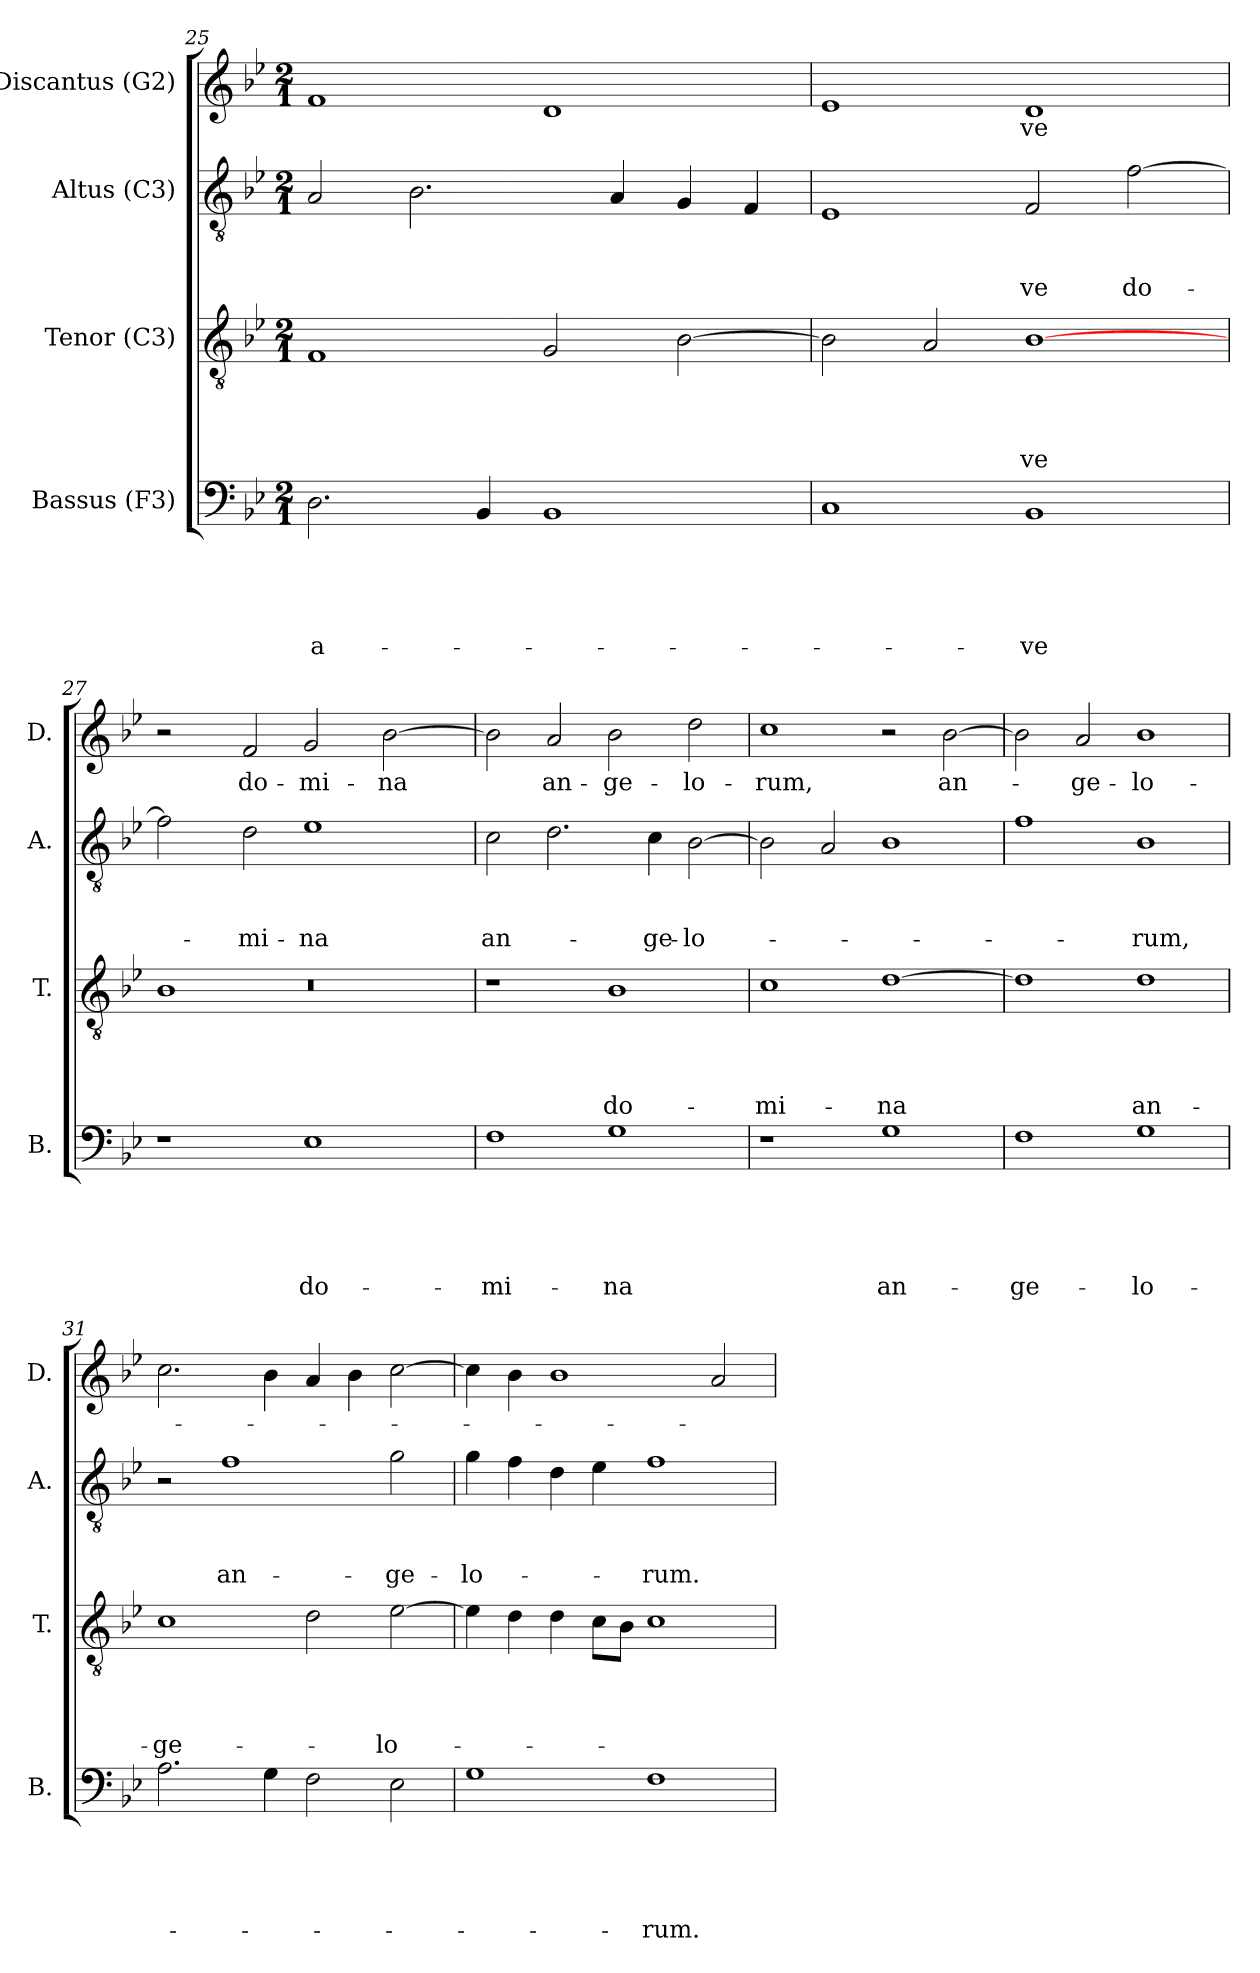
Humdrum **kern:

**kern	**text	**text	**text	**text	**text	**kern	**text	**text	**text	**text	**kern	**text	**text	**text	**kern	**text
*part4	*part4	*part4	*part4	*part4	*part4	*part3	*part3	*part3	*part3	*part3	*part2	*part2	*part2	*part2	*part1	*part1
*staff4	*staff4	*staff4	*staff4	*staff4	*staff4	*staff3	*staff3	*staff3	*staff3	*staff3	*staff2	*staff2	*staff2	*staff2	*staff1	*staff1
*I"Bassus (F3)	*	*	*	*	*	*I"Tenor (C3)	*	*	*	*	*I"Altus (C3)	*	*	*	*I"Discantus (G2)	*
*I'B.	*	*	*	*	*	*I'T.	*	*	*	*	*I'A.	*	*	*	*I'D.	*
*clefF4	*	*	*	*	*	*clefGv2	*	*	*	*	*clefGv2	*	*	*	*clefG2	*
*k[b-e-]	*	*	*	*	*	*k[b-e-]	*	*	*	*	*k[b-e-]	*	*	*	*k[b-e-]	*
*B-:	*	*	*	*	*	*B-:	*	*	*	*	*B-:	*	*	*	*B-:	*
*M2/1	*	*	*	*	*	*M2/1	*	*	*	*	*M2/1	*	*	*	*M2/1	*
=25	=25	=25	=25	=25	=25	=25	=25	=25	=25	=25	=25	=25	=25	=25	=25	=25
!	!	!	!	!	!LO:LY:b	!	!	!	!	!	!	!	!	!	!	!
2.D\	.	.	.	.	a-	1F	.	.	.	.	2A/	.	.	.	1f	.
.	.	.	.	.	.	.	.	.	.	.	2.B-\	.	.	.	.	.
4BB-/	.	.	.	.	.	.	.	.	.	.	.	.	.	.	.	.
1BB-	.	.	.	.	.	2G/	.	.	.	.	.	.	.	.	1d	.
.	.	.	.	.	.	.	.	.	.	.	4A/	.	.	.	.	.
.	.	.	.	.	.	[>2B-\	.	.	.	.	4G/	.	.	.	.	.
.	.	.	.	.	.	.	.	.	.	.	4F/	.	.	.	.	.
=26	=26	=26	=26	=26	=26	=26	=26	=26	=26	=26	=26	=26	=26	=26	=26	=26
1C	.	.	.	.	.	2B-\]	.	.	.	.	1E-	.	.	.	1e-	.
.	.	.	.	.	.	2A/	.	.	.	.	.	.	.	.	.	.
!	!	!	!	!	!LO:LY:b	!	!	!	!	!LO:LY:b	!	!	!	!LO:LY:b	!	!LO:LY:b
1BB-	.	.	.	.	-ve	[<1B-	.	.	.	-ve	2F/	.	.	-ve	1d	-ve
!	!	!	!	!	!	!	!	!	!	!	!	!	!	!LO:LY:b	!	!
.	.	.	.	.	.	.	.	.	.	.	[<2f\	.	.	do-	.	.
!!LO:LB:g=z
=27	=27	=27	=27	=27	=27	=27	=27	=27	=27	=27	=27	=27	=27	=27	=27	=27
*	*	*	*	*	*	*^	*	*	*	*	*	*	*	*	*	*
*	*	*	*	*	*	*	*^	*	*	*	*	*	*	*	*	*	*
!	!	!	!	!	!	!	!	!LO:N:vis=1	!	!	!	!	!	!	!	!	!	!
1r	.	.	.	.	.	8ryy	1B-	0r	.	.	.	.	2f\]	.	.	.	2r	.
.	.	.	.	.	.	32ryy	.	.	.	.	.	.	.	.	.	.	.	.
.	.	.	.	.	.	1ryy	.	.	.	.	.	.	.	.	.	.	.	.
!	!	!	!	!	!	!	!	!	!	!	!	!	!	!	!	!LO:LY:b	!	!LO:LY:b
.	.	.	.	.	.	.	.	.	.	.	.	.	2d\	.	.	-mi-	2f/	do-
!	!	!	!	!	!LO:LY:b	!	!	!	!	!	!	!	!	!	!	!LO:LY:b	!	!LO:LY:b
1E-	.	.	.	.	do-	.	1ryy	.	.	.	.	.	1e-	.	.	-na	2g/	-mi-
.	.	.	.	.	.	2ryy	.	.	.	.	.	.	.	.	.	.	.	.
!	!	!	!	!	!	!	!	!	!	!	!	!	!	!	!	!	!	!LO:LY:b
.	.	.	.	.	.	.	.	.	.	.	.	.	.	.	.	.	[>2b-\	-na
.	.	.	.	.	.	4ryy	.	.	.	.	.	.	.	.	.	.	.	.
.	.	.	.	.	.	16.ryy	.	.	.	.	.	.	.	.	.	.	.	.
*	*	*	*	*	*	*v	*v	*v	*	*	*	*	*	*	*	*	*	*
=28	=28	=28	=28	=28	=28	=28	=28	=28	=28	=28	=28	=28	=28	=28	=28	=28
!	!	!	!	!	!LO:LY:b	!	!	!	!	!	!	!	!	!LO:LY:b	!	!
1F	.	.	.	.	-mi-	1r	.	.	.	.	2c\	.	.	an-	2b-\]	.
!	!	!	!	!	!	!	!	!	!	!	!	!	!	!	!	!LO:LY:b
.	.	.	.	.	.	.	.	.	.	.	2.d\	.	.	.	2a/	an-
!	!	!	!	!	!LO:LY:b	!	!	!	!	!LO:LY:b	!	!	!	!	!	!LO:LY:b
1G	.	.	.	.	-na	1B-	.	.	.	do-	.	.	.	.	2b-\	-ge-
!	!	!	!	!	!	!	!	!	!	!	!	!	!	!LO:LY:b	!	!
.	.	.	.	.	.	.	.	.	.	.	4c\	.	.	-ge-	.	.
!	!	!	!	!	!	!	!	!	!	!	!	!	!	!LO:LY:b	!	!LO:LY:b
.	.	.	.	.	.	.	.	.	.	.	[>2B-\	.	.	-lo-	2dd\	-lo-
=29	=29	=29	=29	=29	=29	=29	=29	=29	=29	=29	=29	=29	=29	=29	=29	=29
!	!	!	!	!	!	!	!	!	!	!LO:LY:b	!	!	!	!	!	!LO:LY:b
1r	.	.	.	.	.	1c	.	.	.	-mi-	2B-\]	.	.	.	1cc	-rum,
.	.	.	.	.	.	.	.	.	.	.	2A/	.	.	.	.	.
!	!	!	!	!	!LO:LY:b	!	!	!	!	!LO:LY:b	!	!	!	!	!	!
1G	.	.	.	.	an-	[>1d	.	.	.	-na	1B-	.	.	.	2r	.
!	!	!	!	!	!	!	!	!	!	!	!	!	!	!	!	!LO:LY:b
.	.	.	.	.	.	.	.	.	.	.	.	.	.	.	[>2b-\	an-
=30	=30	=30	=30	=30	=30	=30	=30	=30	=30	=30	=30	=30	=30	=30	=30	=30
!	!	!	!	!	!LO:LY:b	!	!	!	!	!	!	!	!	!	!	!
1F	.	.	.	.	-ge-	1d]	.	.	.	.	1f	.	.	.	2b-\]	.
!	!	!	!	!	!	!	!	!	!	!	!	!	!	!	!	!LO:LY:b
.	.	.	.	.	.	.	.	.	.	.	.	.	.	.	2a/	-ge-
!	!	!	!	!	!LO:LY:b	!	!	!	!	!LO:LY:b	!	!	!	!LO:LY:b	!	!LO:LY:b
1G	.	.	.	.	-lo-	1d	.	.	.	an-	1B-	.	.	-rum,	1b-	-lo-
!!LO:PB:g=z
=31	=31	=31	=31	=31	=31	=31	=31	=31	=31	=31	=31	=31	=31	=31	=31	=31
!	!	!	!	!	!	!	!	!	!	!LO:LY:b	!	!	!	!	!	!
2.A\	.	.	.	.	.	1c	.	.	.	-ge-	2r	.	.	.	2.cc\	.
!	!	!	!	!	!	!	!	!	!	!	!	!	!	!LO:LY:b	!	!
.	.	.	.	.	.	.	.	.	.	.	1f	.	.	an-	.	.
4G\	.	.	.	.	.	.	.	.	.	.	.	.	.	.	4b-\	.
2F\	.	.	.	.	.	2d\	.	.	.	.	.	.	.	.	4a/	.
.	.	.	.	.	.	.	.	.	.	.	.	.	.	.	4b-\	.
!	!	!	!	!	!	!	!	!	!	!LO:LY:b	!	!	!	!LO:LY:b	!	!
2E-\	.	.	.	.	.	[>2e-\	.	.	.	-lo-	2g\	.	.	-ge-	[>2cc\	.
=32	=32	=32	=32	=32	=32	=32	=32	=32	=32	=32	=32	=32	=32	=32	=32	=32
!	!	!	!	!	!	!	!	!	!	!	!	!	!	!LO:LY:b	!	!
1G	.	.	.	.	.	4e-\]	.	.	.	.	4g\	.	.	-lo-	4cc\]	.
.	.	.	.	.	.	4d\	.	.	.	.	4f\	.	.	.	4b-\	.
.	.	.	.	.	.	4d\	.	.	.	.	4d\	.	.	.	1b-	.
.	.	.	.	.	.	8c\L	.	.	.	.	4e-\	.	.	.	.	.
.	.	.	.	.	.	8B-\J	.	.	.	.	.	.	.	.	.	.
!	!	!	!	!	!LO:LY:b	!	!	!	!	!	!	!	!	!LO:LY:b	!	!
1F	.	.	.	.	-rum.	1c	.	.	.	.	1f	.	.	-rum.	.	.
.	.	.	.	.	.	.	.	.	.	.	.	.	.	.	2a/	.
=	=	=	=	=	=	=	=	=	=	=	=	=	=	=	=	=
*-	*-	*-	*-	*-	*-	*-	*-	*-	*-	*-	*-	*-	*-	*-	*-	*-
